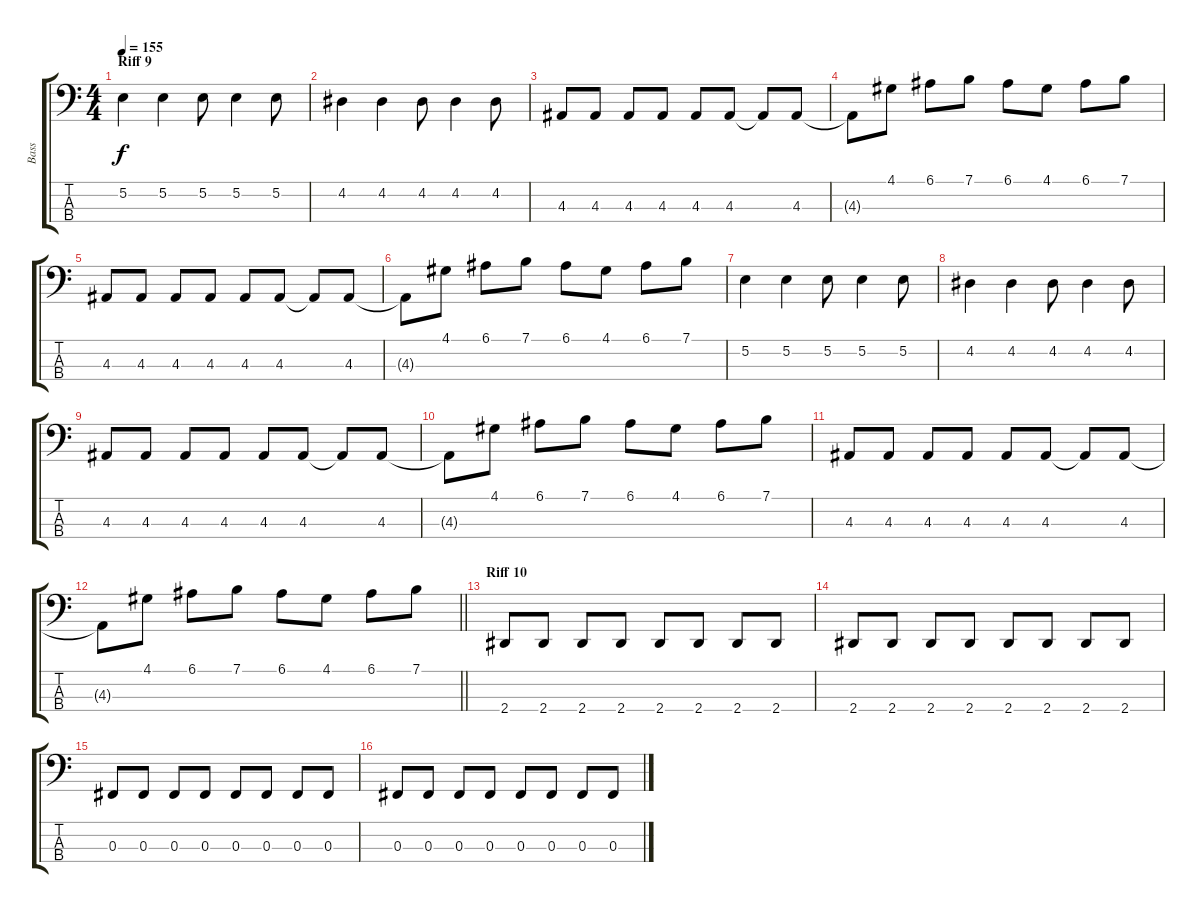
\track ("Bass" "Bass") {instrument electricbasspick}
\staff {score tabs}
\tuning (E2 B1 Gb1 Db1) {hide}
\ts (4 4)
\section ("" "Riff 9")
\tempo 155
\clef f4
\ks c
5.2.4{dy f} 5.2.4 5.2.8 5.2.4 5.2.8 |
4.2.4 4.2.4 4.2.8 4.2.4 4.2.8 |
4.3.8 4.3.8 4.3.8 4.3.8 4.3.8 4.3.8 4.3{t}.8 4.3.8 |
4.3{t}.8 4.1.8 6.1.8 7.1.8 6.1.8 4.1.8 6.1.8 7.1.8 |
4.3.8 4.3.8 4.3.8 4.3.8 4.3.8 4.3.8 4.3{t}.8 4.3.8 |
4.3{t}.8 4.1.8 6.1.8 7.1.8 6.1.8 4.1.8 6.1.8 7.1.8 |
5.2.4 5.2.4 5.2.8 5.2.4 5.2.8 |
4.2.4 4.2.4 4.2.8 4.2.4 4.2.8 |
4.3.8 4.3.8 4.3.8 4.3.8 4.3.8 4.3.8 4.3{t}.8 4.3.8 |
4.3{t}.8 4.1.8 6.1.8 7.1.8 6.1.8 4.1.8 6.1.8 7.1.8 |
4.3.8 4.3.8 4.3.8 4.3.8 4.3.8 4.3.8 4.3{t}.8 4.3.8 |
\barLineRight lightlight
4.3{t}.8 4.1.8 6.1.8 7.1.8 6.1.8 4.1.8 6.1.8 7.1.8 |
\section ("" "Riff 10")
2.4.8 2.4.8 2.4.8 2.4.8 2.4.8 2.4.8 2.4.8 2.4.8 |
2.4.8 2.4.8 2.4.8 2.4.8 2.4.8 2.4.8 2.4.8 2.4.8 |
0.3.8 0.3.8 0.3.8 0.3.8 0.3.8 0.3.8 0.3.8 0.3.8 |
0.3.8 0.3.8 0.3.8 0.3.8 0.3.8 0.3.8 0.3.8 0.3.8
